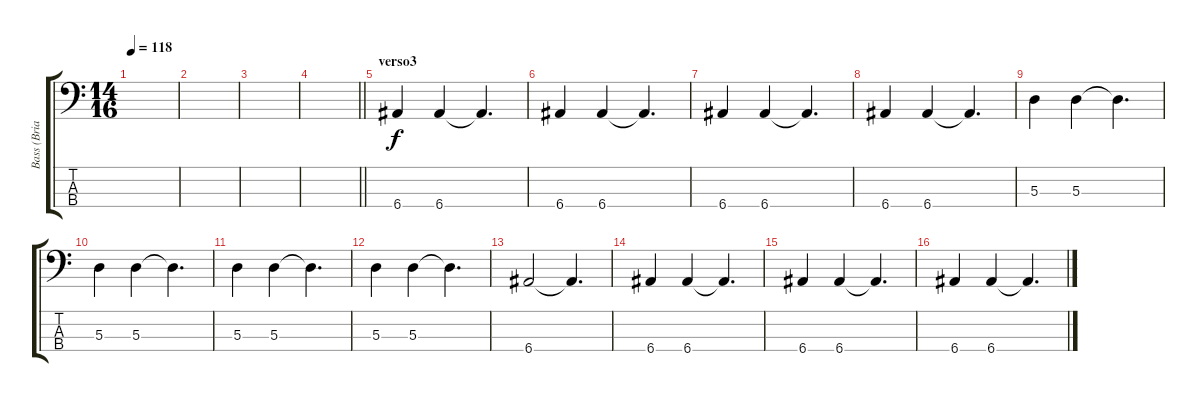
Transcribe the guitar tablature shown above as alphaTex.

\track ("Bass (Brian Cook)" "Bass (Bria") {instrument electricbassfinger}
\staff {score tabs}
\tuning (G2 D2 A1 E1) {hide}
\ts (14 16)
\tempo 118
\clef f4
\ks c
|
|
|
\barLineRight lightlight
|
\section ("" "verso3")
6.4.4 6.4.4 6.4{t}.4{d} |
6.4.4 6.4.4 6.4{t}.4{d} |
6.4.4 6.4.4 6.4{t}.4{d} |
6.4.4 6.4.4 6.4{t}.4{d} |
5.3.4 5.3.4 5.3{t}.4{d} |
5.3.4 5.3.4 5.3{t}.4{d} |
5.3.4 5.3.4 5.3{t}.4{d} |
5.3.4 5.3.4 5.3{t}.4{d} |
6.4.2 6.4{t}.4{d} |
6.4.4 6.4.4 6.4{t}.4{d} |
6.4.4 6.4.4 6.4{t}.4{d} |
6.4.4 6.4.4 6.4{t}.4{d}
